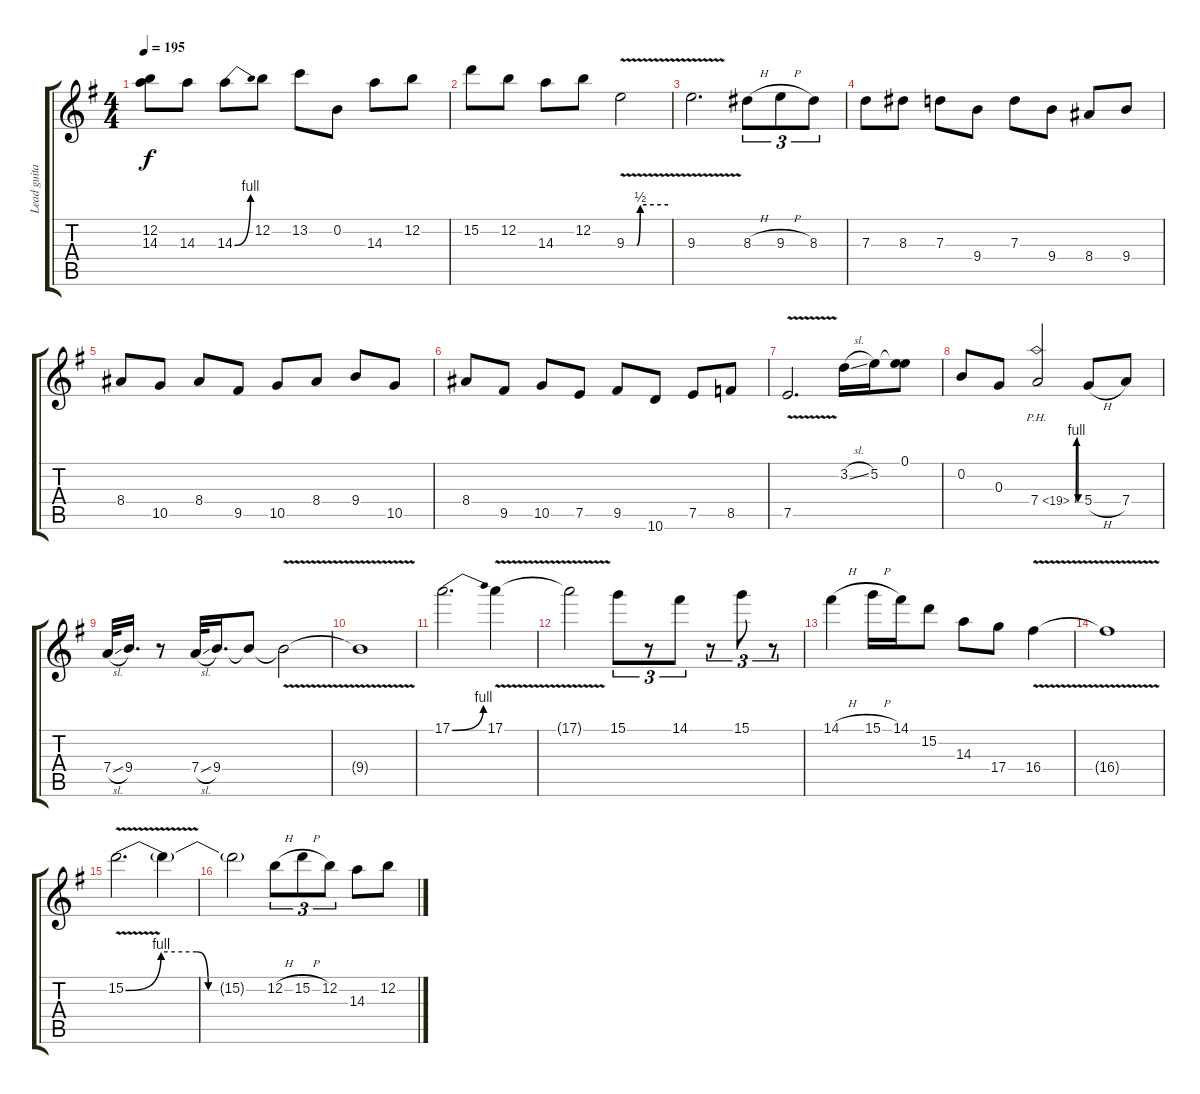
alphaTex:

\track ("Lead guitar 1" "Lead guita") {instrument distortionguitar}
\staff {score tabs}
\tuning (E4 B3 G3 D3 A2 E2) {hide}
\ts (4 4)
\tempo 195
\clef g2
\ks eminor
(12.2{t} 14.3{t}).8{dy f} 14.3.8 14.3{be (bend 0 0 60 4)}.8 12.2.8 13.2.8 0.2.8 14.3.8 12.2.8 |
15.2.8 12.2.8 14.3.8 12.2.8 9.3{be (custom 0 0 15 0 20 2 60 2) v}.2 |
9.3{v}.2{d} 8.3{h}.8{tu (3 2)} 9.3{h}.8{tu (3 2)} 8.3.8{tu (3 2)} |
7.3.8 8.3.8 7.3.8 9.4.8 7.3.8 9.4.8 8.4.8 9.4.8 |
8.4.8 10.5.8 8.4.8 9.5.8 10.5.8 8.4.8 9.4.8 10.5.8 |
8.4.8 9.5.8 10.5.8 7.5.8 9.5.8 10.6.8 7.5.8 8.5.8 |
7.5{v}.2{d} 3.2{sl}.16 5.2.16 (0.1 5.2{t}).8 |
0.2.8 0.3.8 7.4{be (custom 0 0 11 0 20 4 28 4 35 0 60 0) ph 12}.2 5.4{h}.8 7.4.8 |
7.4{sl}.32 9.4.16{d} r.8 7.4{sl}.32 9.4.16{d} 9.4{t}.8 9.4{v t}.2 |
9.4{t}.1 |
17.1{be (bend 0 0 60 4)}.2{d} 17.1{v}.4 |
17.1{t}.2 15.1.8{tu (3 2)} r.8{tu (3 2)} 14.1.8{tu (3 2)} r.8{tu (3 2)} 15.1.8{tu (3 2)} r.8{tu (3 2)} |
14.1{h}.4 15.1{h}.16 14.1.16 15.2.8 14.3.8 17.4.8 16.4{v}.4 |
16.4{t}.1 |
15.2{be (custom 0 0 15 4 30 4 35 0 45 0 60 0) v}.2{d} 15.2{t}.4 |
15.2{t}.2 12.2{h}.8{tu (3 2)} 15.2{h}.8{tu (3 2)} 12.2.8{tu (3 2)} 14.3.8 12.2.8
